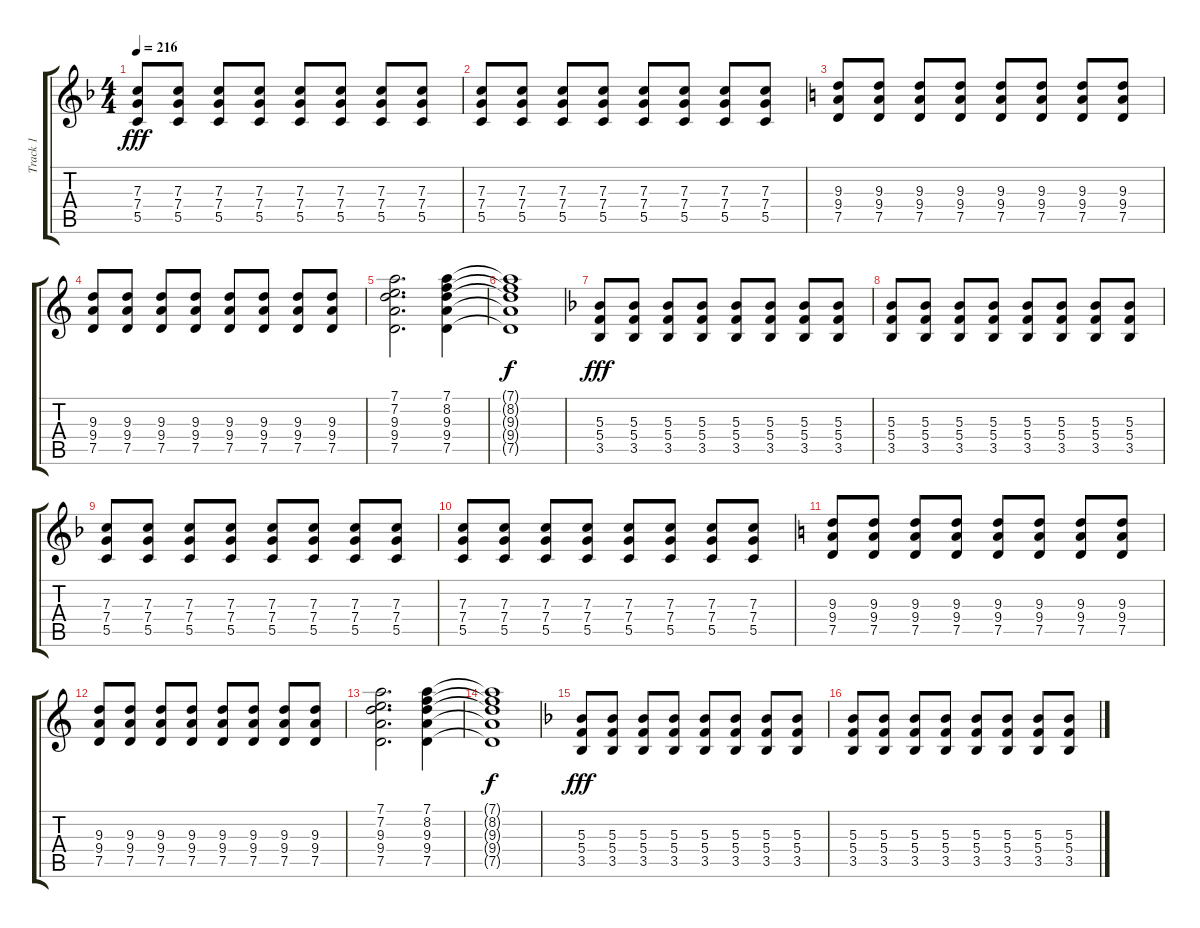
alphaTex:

\track ("Track 1" "Track 1") {instrument distortionguitar}
\staff {score tabs}
\tuning (D4 A3 F3 C3 G2 D2) {hide}
\ts (4 4)
\tempo 216
\clef g2
\ks f
(7.3 7.4 5.5).8{dy fff} (7.3 7.4 5.5).8 (7.3 7.4 5.5).8 (7.3 7.4 5.5).8 (7.3 7.4 5.5).8 (7.3 7.4 5.5).8 (7.3 7.4 5.5).8 (7.3 7.4 5.5).8 |
(7.3 7.4 5.5).8 (7.3 7.4 5.5).8 (7.3 7.4 5.5).8 (7.3 7.4 5.5).8 (7.3 7.4 5.5).8 (7.3 7.4 5.5).8 (7.3 7.4 5.5).8 (7.3 7.4 5.5).8 |
\ks c
(9.3 9.4 7.5).8 (9.3 9.4 7.5).8 (9.3 9.4 7.5).8 (9.3 9.4 7.5).8 (9.3 9.4 7.5).8 (9.3 9.4 7.5).8 (9.3 9.4 7.5).8 (9.3 9.4 7.5).8 |
(9.3 9.4 7.5).8 (9.3 9.4 7.5).8 (9.3 9.4 7.5).8 (9.3 9.4 7.5).8 (9.3 9.4 7.5).8 (9.3 9.4 7.5).8 (9.3 9.4 7.5).8 (9.3 9.4 7.5).8 |
(7.1 7.2 9.3 9.4 7.5).2{d} (7.1 8.2 9.3 9.4 7.5).4 |
(7.1{t} 8.2{t} 9.3{t} 9.4{t} 7.5{t}).1{dy f} |
\ks f
(5.3 5.4 3.5).8{dy fff} (5.3 5.4 3.5).8 (5.3 5.4 3.5).8 (5.3 5.4 3.5).8 (5.3 5.4 3.5).8 (5.3 5.4 3.5).8 (5.3 5.4 3.5).8 (5.3 5.4 3.5).8 |
(5.3 5.4 3.5).8 (5.3 5.4 3.5).8 (5.3 5.4 3.5).8 (5.3 5.4 3.5).8 (5.3 5.4 3.5).8 (5.3 5.4 3.5).8 (5.3 5.4 3.5).8 (5.3 5.4 3.5).8 |
(7.3 7.4 5.5).8 (7.3 7.4 5.5).8 (7.3 7.4 5.5).8 (7.3 7.4 5.5).8 (7.3 7.4 5.5).8 (7.3 7.4 5.5).8 (7.3 7.4 5.5).8 (7.3 7.4 5.5).8 |
(7.3 7.4 5.5).8 (7.3 7.4 5.5).8 (7.3 7.4 5.5).8 (7.3 7.4 5.5).8 (7.3 7.4 5.5).8 (7.3 7.4 5.5).8 (7.3 7.4 5.5).8 (7.3 7.4 5.5).8 |
\ks c
(9.3 9.4 7.5).8 (9.3 9.4 7.5).8 (9.3 9.4 7.5).8 (9.3 9.4 7.5).8 (9.3 9.4 7.5).8 (9.3 9.4 7.5).8 (9.3 9.4 7.5).8 (9.3 9.4 7.5).8 |
(9.3 9.4 7.5).8 (9.3 9.4 7.5).8 (9.3 9.4 7.5).8 (9.3 9.4 7.5).8 (9.3 9.4 7.5).8 (9.3 9.4 7.5).8 (9.3 9.4 7.5).8 (9.3 9.4 7.5).8 |
(7.1 7.2 9.3 9.4 7.5).2{d} (7.1 8.2 9.3 9.4 7.5).4 |
(7.1{t} 8.2{t} 9.3{t} 9.4{t} 7.5{t}).1{dy f} |
\ks f
(5.3 5.4 3.5).8{dy fff} (5.3 5.4 3.5).8 (5.3 5.4 3.5).8 (5.3 5.4 3.5).8 (5.3 5.4 3.5).8 (5.3 5.4 3.5).8 (5.3 5.4 3.5).8 (5.3 5.4 3.5).8 |
(5.3 5.4 3.5).8 (5.3 5.4 3.5).8 (5.3 5.4 3.5).8 (5.3 5.4 3.5).8 (5.3 5.4 3.5).8 (5.3 5.4 3.5).8 (5.3 5.4 3.5).8 (5.3 5.4 3.5).8
